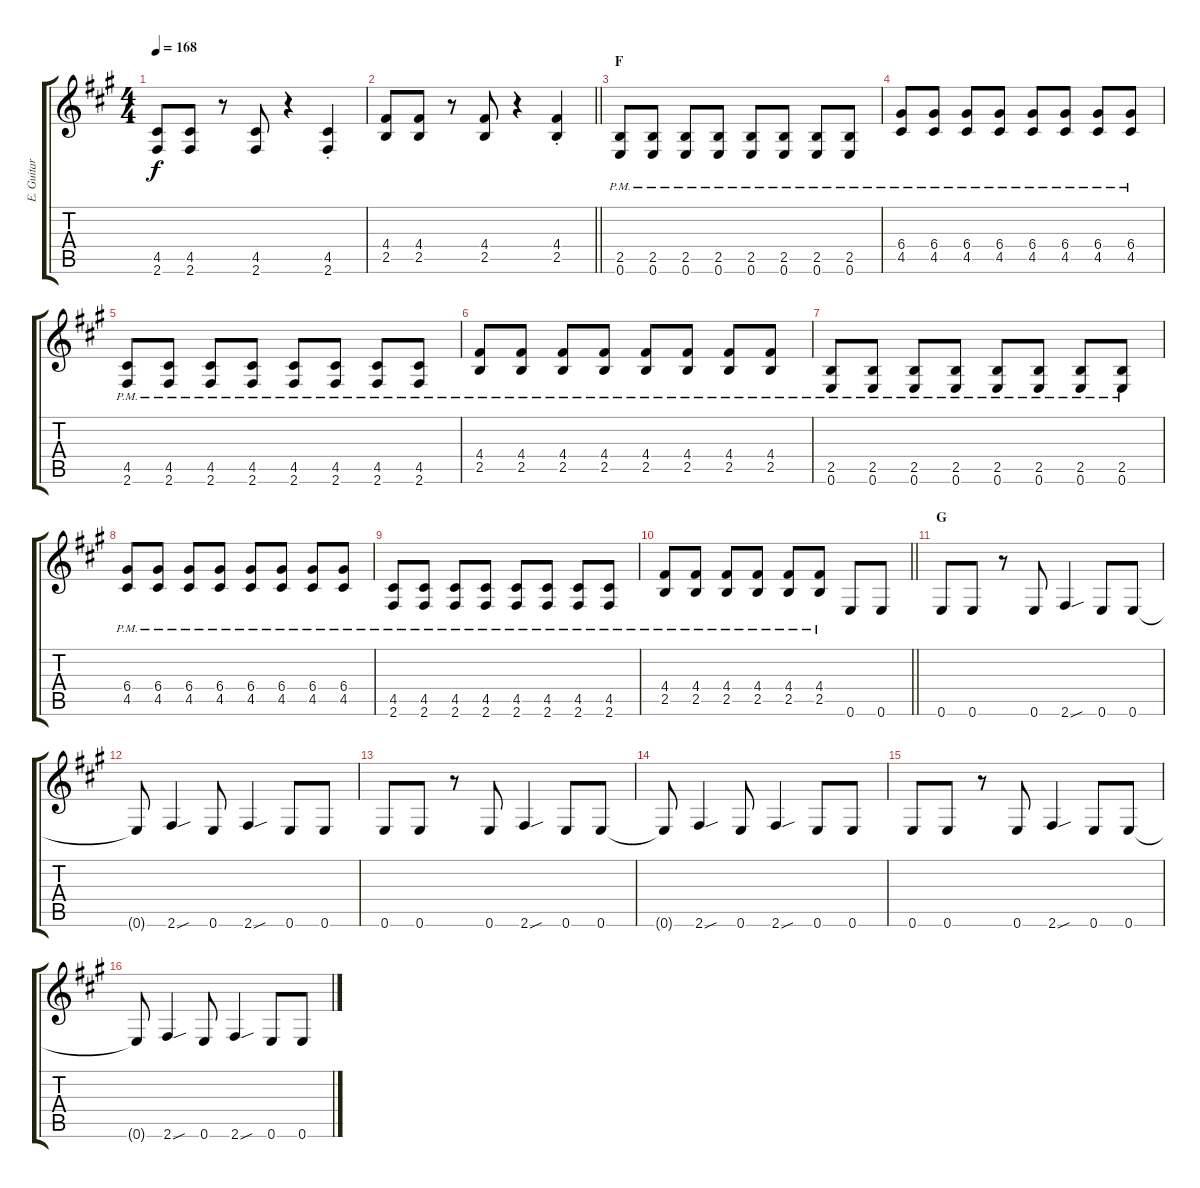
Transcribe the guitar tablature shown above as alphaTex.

\track ("E. Guitar I" "E. Guitar ") {instrument overdrivenguitar}
\staff {score tabs}
\tuning (E4 B3 G3 D3 A2 E2) {hide}
\ts (4 4)
\tempo 168
\clef g2
\ks a
(4.5 2.6).8{dy f} (4.5 2.6).8 r.8 (4.5 2.6).8 r.4 (4.5{st} 2.6{st}).4 |
\barLineRight lightlight
(4.4 2.5).8 (4.4 2.5).8 r.8 (4.4 2.5).8 r.4 (4.4{st} 2.5{st}).4 |
\section ("" "F")
(2.5{pm} 0.6{pm}).8 (2.5{pm} 0.6{pm}).8 (2.5{pm} 0.6{pm}).8 (2.5{pm} 0.6{pm}).8 (2.5{pm} 0.6{pm}).8 (2.5{pm} 0.6{pm}).8 (2.5{pm} 0.6{pm}).8 (2.5{pm} 0.6{pm}).8 |
(6.4{pm} 4.5{pm}).8 (6.4{pm} 4.5{pm}).8 (6.4{pm} 4.5{pm}).8 (6.4{pm} 4.5{pm}).8 (6.4{pm} 4.5{pm}).8 (6.4{pm} 4.5{pm}).8 (6.4{pm} 4.5{pm}).8 (6.4{pm} 4.5{pm}).8 |
(4.5{pm} 2.6{pm}).8 (4.5{pm} 2.6{pm}).8 (4.5{pm} 2.6{pm}).8 (4.5{pm} 2.6{pm}).8 (4.5{pm} 2.6{pm}).8 (4.5{pm} 2.6{pm}).8 (4.5{pm} 2.6{pm}).8 (4.5{pm} 2.6{pm}).8 |
(4.4{pm} 2.5{pm}).8 (4.4{pm} 2.5{pm}).8 (4.4{pm} 2.5{pm}).8 (4.4{pm} 2.5{pm}).8 (4.4{pm} 2.5{pm}).8 (4.4{pm} 2.5{pm}).8 (4.4{pm} 2.5{pm}).8 (4.4{pm} 2.5{pm}).8 |
(2.5{pm} 0.6{pm}).8 (2.5{pm} 0.6{pm}).8 (2.5{pm} 0.6{pm}).8 (2.5{pm} 0.6{pm}).8 (2.5{pm} 0.6{pm}).8 (2.5{pm} 0.6{pm}).8 (2.5{pm} 0.6{pm}).8 (2.5{pm} 0.6{pm}).8 |
(6.4{pm} 4.5{pm}).8 (6.4{pm} 4.5{pm}).8 (6.4{pm} 4.5{pm}).8 (6.4{pm} 4.5{pm}).8 (6.4{pm} 4.5{pm}).8 (6.4{pm} 4.5{pm}).8 (6.4{pm} 4.5{pm}).8 (6.4{pm} 4.5{pm}).8 |
(4.5{pm} 2.6{pm}).8 (4.5{pm} 2.6{pm}).8 (4.5{pm} 2.6{pm}).8 (4.5{pm} 2.6{pm}).8 (4.5{pm} 2.6{pm}).8 (4.5{pm} 2.6{pm}).8 (4.5{pm} 2.6{pm}).8 (4.5{pm} 2.6{pm}).8 |
\barLineRight lightlight
(4.4{pm} 2.5{pm}).8 (4.4{pm} 2.5{pm}).8 (4.4{pm} 2.5{pm}).8 (4.4{pm} 2.5{pm}).8 (4.4{pm} 2.5{pm}).8 (4.4{pm} 2.5{pm}).8 0.6.8 0.6.8 |
\section ("" "G")
0.6.8 0.6.8 r.8 0.6.8 2.6{sou}.4 0.6.8 0.6.8 |
0.6{t}.8 2.6{sou}.4 0.6.8 2.6{sou}.4 0.6.8 0.6.8 |
0.6.8 0.6.8 r.8 0.6.8 2.6{sou}.4 0.6.8 0.6.8 |
0.6{t}.8 2.6{sou}.4 0.6.8 2.6{sou}.4 0.6.8 0.6.8 |
0.6.8 0.6.8 r.8 0.6.8 2.6{sou}.4 0.6.8 0.6.8 |
0.6{t}.8 2.6{sou}.4 0.6.8 2.6{sou}.4 0.6.8 0.6.8
